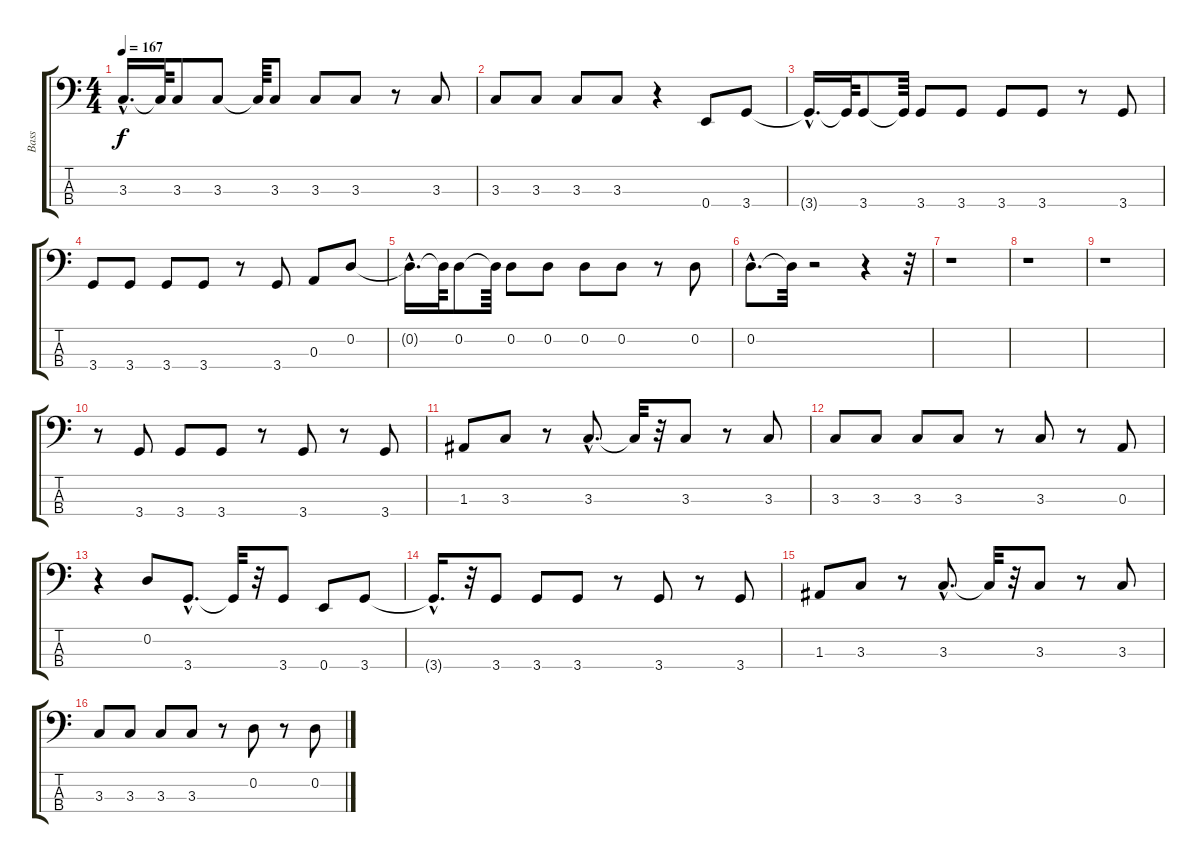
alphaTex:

\track ("Bass" "Bass") {instrument slapbass2}
\staff {score tabs}
\tuning (G2 D2 A1 E1) {hide}
\ts (4 4)
\tempo 167
\clef f4
\ks c
3.3{hac t}.16{d dy f} 3.3{t}.64 3.3.8 3.3.8 3.3{t}.64 3.3.8 3.3.8 3.3.8 r.8 3.3.8 |
3.3.8 3.3.8 3.3.8 3.3.8 r.4 0.4.8 3.4.8 |
3.4{hac t}.16{d} 3.4{t}.64 3.4.8 3.4{t}.64 3.4.8 3.4.8 3.4.8 3.4.8 r.8 3.4.8 |
3.4.8 3.4.8 3.4.8 3.4.8 r.8 3.4.8 0.3.8 0.2.8 |
0.2{hac t}.16{d} 0.2{t}.64 0.2.8 0.2{t}.64 0.2.8 0.2.8 0.2.8 0.2.8 r.8 0.2.8 |
0.2{hac}.8{d} 0.2{t}.32 r.2 r.4 r.32 |
r.1 |
r.1 |
r.1 |
r.8 3.4.8 3.4.8 3.4.8 r.8 3.4.8 r.8 3.4.8 |
1.3.8 3.3.8 r.8 3.3{hac}.8{d} 3.3{t}.32 r.32 3.3.8 r.8 3.3.8 |
3.3.8 3.3.8 3.3.8 3.3.8 r.8 3.3.8 r.8 0.3.8 |
r.4 0.2.8 3.4{hac}.8{d} 3.4{t}.32 r.32 3.4.8 0.4.8 3.4.8 |
3.4{hac t}.16{d} r.32 3.4.8 3.4.8 3.4.8 r.8 3.4.8 r.8 3.4.8 |
1.3.8 3.3.8 r.8 3.3{hac}.8{d} 3.3{t}.32 r.32 3.3.8 r.8 3.3.8 |
3.3.8 3.3.8 3.3.8 3.3.8 r.8 0.2.8 r.8 0.2.8
